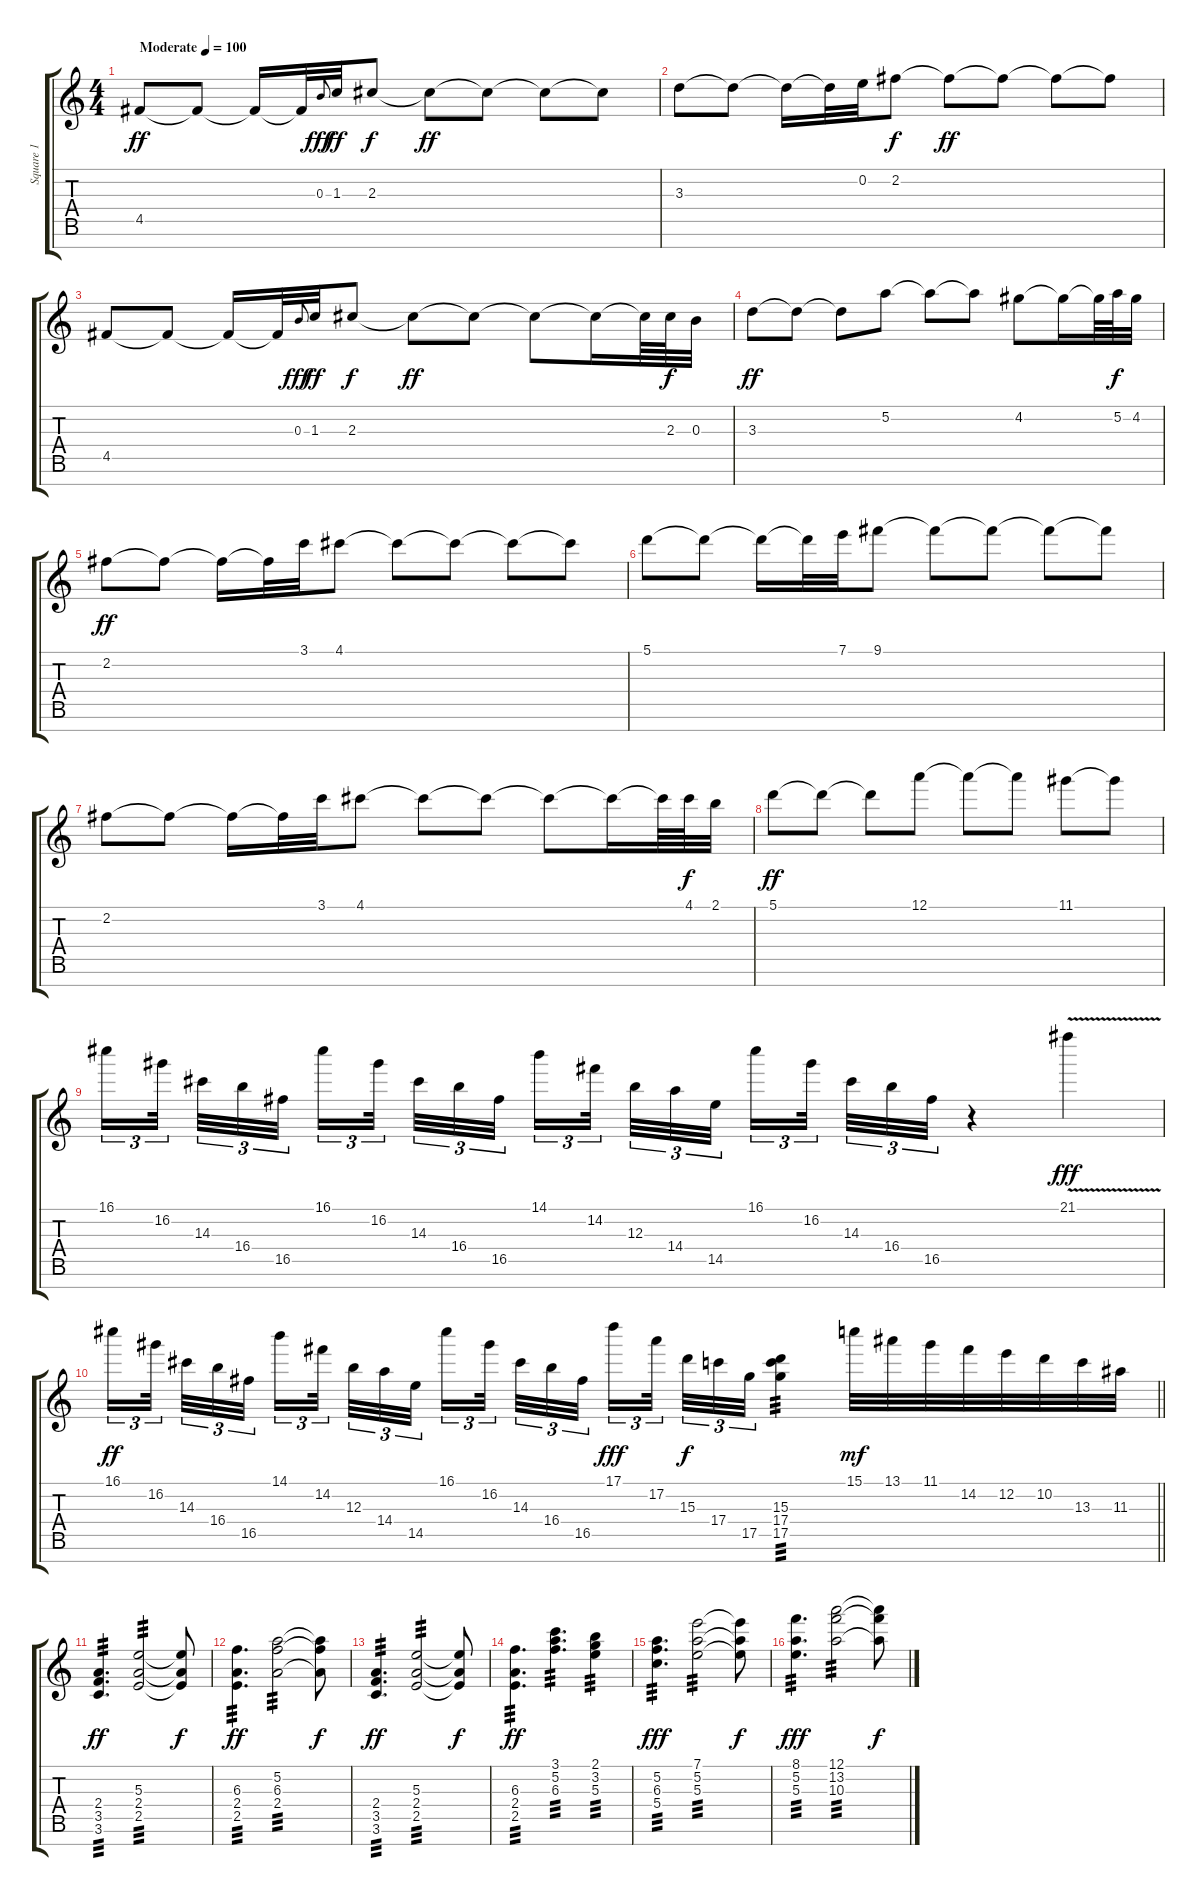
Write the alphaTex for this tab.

\track ("Square 1" "Square 1") {instrument electricguitarjazz}
\staff {score tabs}
\tuning (A4 E4 B3 G3 D3 A2 E2) {hide}
\ts (4 4)
\tempo (100 "Moderate")
\clef g2
\ks c
4.5.8{dy ff instrument electricguitarjazz} 4.5{t}.8 4.5{t}.16 4.5{t}.32 0.3.8{gr onbeat dy fff} 1.3.32{dy ff} 2.3.8{dy f} 2.3{t}.8{dy ff} 2.3{t}.8 2.3{t}.8 2.3{t}.8 |
3.3.8 3.3{t}.8 3.3{t}.16 3.3{t}.32 0.2.32 2.2.8{dy f} 2.2{t}.8{dy ff} 2.2{t}.8 2.2{t}.8 2.2{t}.8 |
4.5.8 4.5{t}.8 4.5{t}.16 4.5{t}.32 0.3.8{gr onbeat dy fff} 1.3.32{dy ff} 2.3.8{dy f} 2.3{t}.8{dy ff} 2.3{t}.8 2.3{t}.8 2.3{t}.16 2.3{t}.64 2.3.64{dy f} 0.3.32 |
3.3.8{dy ff} 3.3{t}.8 3.3{t}.8 5.2.8 5.2{t}.8 5.2{t}.8 4.2.8 4.2{t}.16 4.2{t}.64 5.2.64{dy f} 4.2.32 |
2.2.8{dy ff} 2.2{t}.8 2.2{t}.16 2.2{t}.32 3.1.32 4.1.8 4.1{t}.8 4.1{t}.8 4.1{t}.8 4.1{t}.8 |
5.1.8 5.1{t}.8 5.1{t}.16 5.1{t}.32 7.1.32 9.1.8 9.1{t}.8 9.1{t}.8 9.1{t}.8 9.1{t}.8 |
2.2.8 2.2{t}.8 2.2{t}.16 2.2{t}.32 3.1.32 4.1.8 4.1{t}.8 4.1{t}.8 4.1{t}.8 4.1{t}.16 4.1{t}.64 4.1.64{dy f} 2.1.32 |
5.1.8{dy ff} 5.1{t}.8 5.1{t}.8 12.1.8 12.1{t}.8 12.1{t}.8 11.1.8 11.1{t}.8 |
16.1.16{tu (3 2)} 16.2.32{tu (3 2) beam splitsecondary} 14.3.32{tu (3 2)} 16.4.32{tu (3 2)} 16.5.32{tu (3 2) beam splitsecondary} 16.1.16{tu (3 2)} 16.2.32{tu (3 2) beam splitsecondary} 14.3.32{tu (3 2)} 16.4.32{tu (3 2)} 16.5.32{tu (3 2)} 14.1.16{tu (3 2)} 14.2.32{tu (3 2) beam splitsecondary} 12.3.32{tu (3 2)} 14.4.32{tu (3 2)} 14.5.32{tu (3 2) beam splitsecondary} 16.1.16{tu (3 2)} 16.2.32{tu (3 2) beam splitsecondary} 14.3.32{tu (3 2)} 16.4.32{tu (3 2)} 16.5.32{tu (3 2)} r.4 21.1{v}.4{dy fff} |
\barLineRight lightlight
16.1.16{tu (3 2) dy ff} 16.2.32{tu (3 2) beam splitsecondary} 14.3.32{tu (3 2)} 16.4.32{tu (3 2)} 16.5.32{tu (3 2) beam splitsecondary} 14.1.16{tu (3 2)} 14.2.32{tu (3 2) beam splitsecondary} 12.3.32{tu (3 2)} 14.4.32{tu (3 2)} 14.5.32{tu (3 2)} 16.1.16{tu (3 2)} 16.2.32{tu (3 2) beam splitsecondary} 14.3.32{tu (3 2)} 16.4.32{tu (3 2)} 16.5.32{tu (3 2) beam splitsecondary} 17.1.16{tu (3 2) dy fff} 17.2.32{tu (3 2) beam splitsecondary} 15.3.32{tu (3 2) dy f} 17.4.32{tu (3 2)} 17.5.32{tu (3 2)} (15.3 17.4 17.5).4{tp 3} 15.1.32{dy mf} 13.1.32 11.1.32 14.2.32 12.2.32 10.2.32 13.3.32 11.3.32 |
\section ("" "")
(2.4 3.5 3.6).4{d tp 3 dy ff} (5.3 2.4 2.5).2{tp 3} (5.3{t} 2.4{t} 2.5{t}).8{dy f} |
(6.3 2.4 2.5).4{d tp 3 dy ff} (5.2 6.3 2.4).2{tp 3} (5.2{t} 6.3{t} 2.4{t}).8{dy f} |
(2.4 3.5 3.6).4{d tp 3 dy ff} (5.3 2.4 2.5).2{tp 3} (5.3{t} 2.4{t} 2.5{t}).8{dy f} |
(6.3 2.4 2.5).4{d tp 3 dy ff} (3.1 5.2 6.3).4{d tp 3} (2.1 3.2 5.3).4{tp 3} |
(5.2 6.3 5.4).4{d tp 3 dy fff} (7.1 5.2 5.3).2{tp 3} (7.1{t} 5.2{t} 5.3{t}).8{dy f} |
(8.1 5.2 5.3).4{d tp 3 dy fff} (12.1 13.2 10.3).2{tp 3} (12.1{t} 13.2{t} 10.3{t}).8{dy f}
